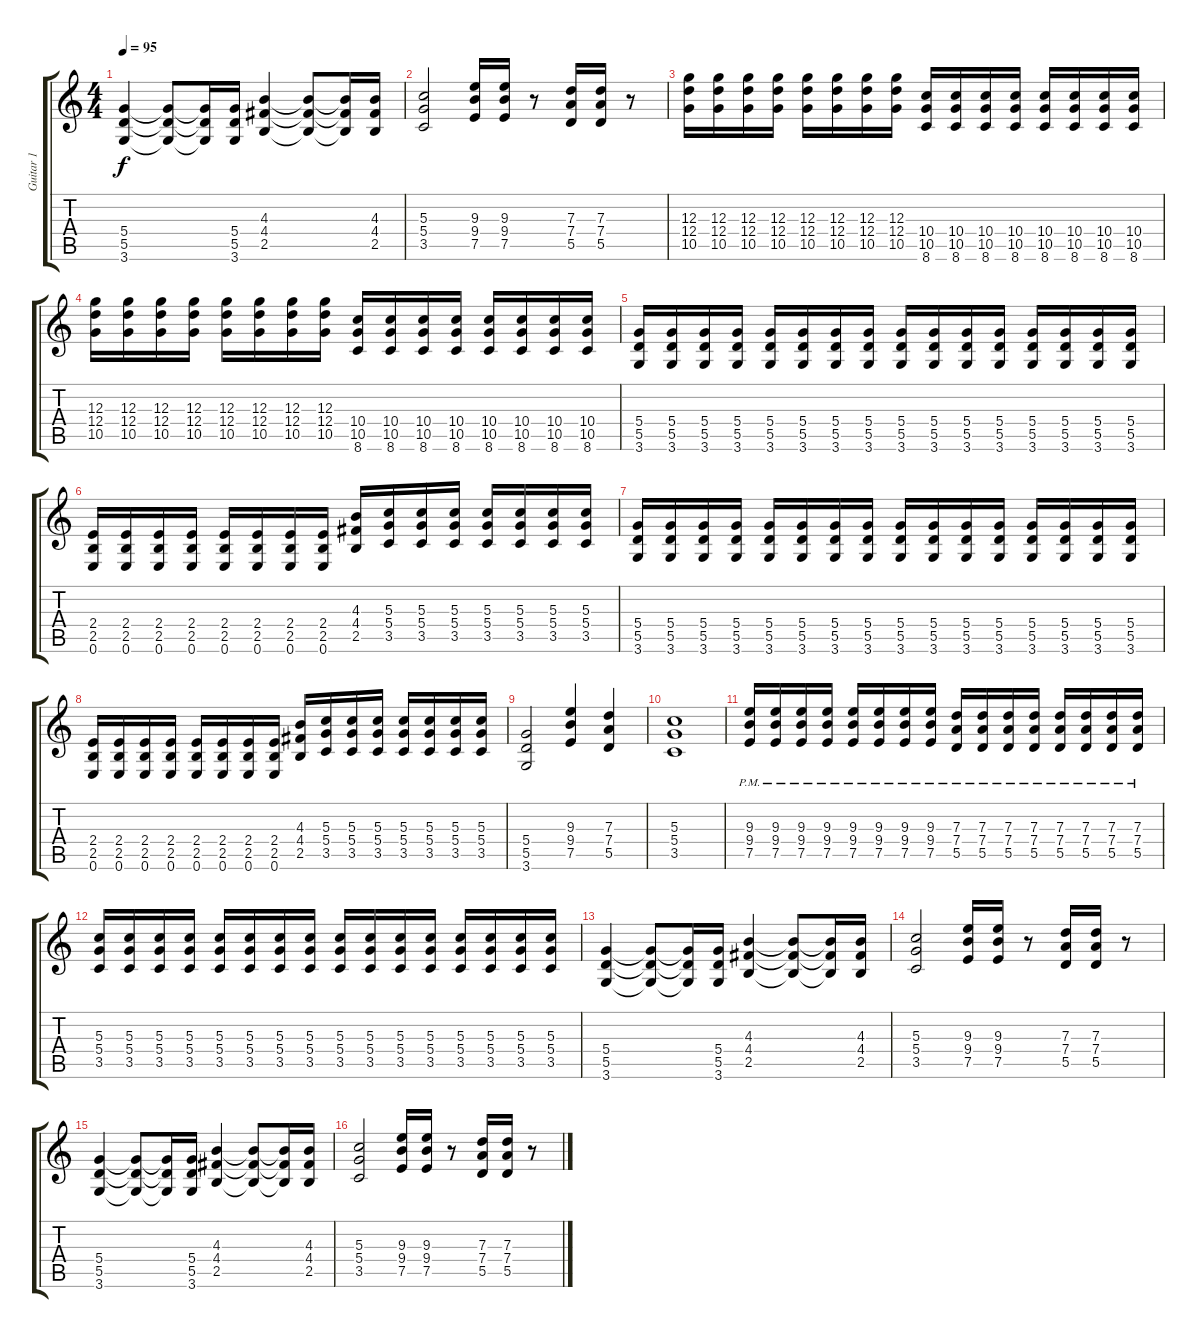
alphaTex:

\track ("Guitar 1" "Guitar 1") {instrument overdrivenguitar}
\staff {score tabs}
\tuning (E4 B3 G3 D3 A2 E2) {hide}
\ts (4 4)
\tempo 95
\clef g2
\ks c
(5.4 5.5 3.6).4{dy f} (5.4{t} 5.5{t} 3.6{t}).8 (5.4{t} 5.5{t} 3.6{t}).16 (5.4 5.5 3.6).16 (4.3 4.4 2.5).4 (4.3{t} 4.4{t} 2.5{t}).8 (4.3{t} 4.4{t} 2.5{t}).16 (4.3 4.4 2.5).16 |
(5.3 5.4 3.5).2 (9.3 9.4 7.5).16 (9.3 9.4 7.5).16 r.8 (7.3 7.4 5.5).16 (7.3 7.4 5.5).16 r.8 |
(12.3 12.4 10.5).16 (12.3 12.4 10.5).16 (12.3 12.4 10.5).16 (12.3 12.4 10.5).16 (12.3 12.4 10.5).16 (12.3 12.4 10.5).16 (12.3 12.4 10.5).16 (12.3 12.4 10.5).16 (10.4 10.5 8.6).16 (10.4 10.5 8.6).16 (10.4 10.5 8.6).16 (10.4 10.5 8.6).16 (10.4 10.5 8.6).16 (10.4 10.5 8.6).16 (10.4 10.5 8.6).16 (10.4 10.5 8.6).16 |
(12.3 12.4 10.5).16 (12.3 12.4 10.5).16 (12.3 12.4 10.5).16 (12.3 12.4 10.5).16 (12.3 12.4 10.5).16 (12.3 12.4 10.5).16 (12.3 12.4 10.5).16 (12.3 12.4 10.5).16 (10.4 10.5 8.6).16 (10.4 10.5 8.6).16 (10.4 10.5 8.6).16 (10.4 10.5 8.6).16 (10.4 10.5 8.6).16 (10.4 10.5 8.6).16 (10.4 10.5 8.6).16 (10.4 10.5 8.6).16 |
(5.4 5.5 3.6).16 (5.4 5.5 3.6).16 (5.4 5.5 3.6).16 (5.4 5.5 3.6).16 (5.4 5.5 3.6).16 (5.4 5.5 3.6).16 (5.4 5.5 3.6).16 (5.4 5.5 3.6).16 (5.4 5.5 3.6).16 (5.4 5.5 3.6).16 (5.4 5.5 3.6).16 (5.4 5.5 3.6).16 (5.4 5.5 3.6).16 (5.4 5.5 3.6).16 (5.4 5.5 3.6).16 (5.4 5.5 3.6).16 |
(2.4 2.5 0.6).16 (2.4 2.5 0.6).16 (2.4 2.5 0.6).16 (2.4 2.5 0.6).16 (2.4 2.5 0.6).16 (2.4 2.5 0.6).16 (2.4 2.5 0.6).16 (2.4 2.5 0.6).16 (4.3 4.4 2.5).16 (5.3 5.4 3.5).16 (5.3 5.4 3.5).16 (5.3 5.4 3.5).16 (5.3 5.4 3.5).16 (5.3 5.4 3.5).16 (5.3 5.4 3.5).16 (5.3 5.4 3.5).16 |
(5.4 5.5 3.6).16 (5.4 5.5 3.6).16 (5.4 5.5 3.6).16 (5.4 5.5 3.6).16 (5.4 5.5 3.6).16 (5.4 5.5 3.6).16 (5.4 5.5 3.6).16 (5.4 5.5 3.6).16 (5.4 5.5 3.6).16 (5.4 5.5 3.6).16 (5.4 5.5 3.6).16 (5.4 5.5 3.6).16 (5.4 5.5 3.6).16 (5.4 5.5 3.6).16 (5.4 5.5 3.6).16 (5.4 5.5 3.6).16 |
(2.4 2.5 0.6).16 (2.4 2.5 0.6).16 (2.4 2.5 0.6).16 (2.4 2.5 0.6).16 (2.4 2.5 0.6).16 (2.4 2.5 0.6).16 (2.4 2.5 0.6).16 (2.4 2.5 0.6).16 (4.3 4.4 2.5).16 (5.3 5.4 3.5).16 (5.3 5.4 3.5).16 (5.3 5.4 3.5).16 (5.3 5.4 3.5).16 (5.3 5.4 3.5).16 (5.3 5.4 3.5).16 (5.3 5.4 3.5).16 |
(5.4 5.5 3.6).2 (9.3 9.4 7.5).4 (7.3 7.4 5.5).4 |
(5.3 5.4 3.5).1 |
(9.3{pm} 9.4{pm} 7.5{pm}).16 (9.3{pm} 9.4{pm} 7.5{pm}).16 (9.3{pm} 9.4{pm} 7.5{pm}).16 (9.3{pm} 9.4{pm} 7.5{pm}).16 (9.3{pm} 9.4{pm} 7.5{pm}).16 (9.3{pm} 9.4{pm} 7.5{pm}).16 (9.3{pm} 9.4{pm} 7.5{pm}).16 (9.3{pm} 9.4{pm} 7.5{pm}).16 (7.3{pm} 7.4{pm} 5.5{pm}).16 (7.3{pm} 7.4{pm} 5.5{pm}).16 (7.3{pm} 7.4{pm} 5.5{pm}).16 (7.3{pm} 7.4{pm} 5.5{pm}).16 (7.3{pm} 7.4{pm} 5.5{pm}).16 (7.3{pm} 7.4{pm} 5.5{pm}).16 (7.3{pm} 7.4{pm} 5.5{pm}).16 (7.3{pm} 7.4{pm} 5.5{pm}).16 |
(5.3 5.4 3.5).16 (5.3 5.4 3.5).16 (5.3 5.4 3.5).16 (5.3 5.4 3.5).16 (5.3 5.4 3.5).16 (5.3 5.4 3.5).16 (5.3 5.4 3.5).16 (5.3 5.4 3.5).16 (5.3 5.4 3.5).16 (5.3 5.4 3.5).16 (5.3 5.4 3.5).16 (5.3 5.4 3.5).16 (5.3 5.4 3.5).16 (5.3 5.4 3.5).16 (5.3 5.4 3.5).16 (5.3 5.4 3.5).16 |
(5.4 5.5 3.6).4 (5.4{t} 5.5{t} 3.6{t}).8 (5.4{t} 5.5{t} 3.6{t}).16 (5.4 5.5 3.6).16 (4.3 4.4 2.5).4 (4.3{t} 4.4{t} 2.5{t}).8 (4.3{t} 4.4{t} 2.5{t}).16 (4.3 4.4 2.5).16 |
(5.3 5.4 3.5).2 (9.3 9.4 7.5).16 (9.3 9.4 7.5).16 r.8 (7.3 7.4 5.5).16 (7.3 7.4 5.5).16 r.8 |
(5.4 5.5 3.6).4 (5.4{t} 5.5{t} 3.6{t}).8 (5.4{t} 5.5{t} 3.6{t}).16 (5.4 5.5 3.6).16 (4.3 4.4 2.5).4 (4.3{t} 4.4{t} 2.5{t}).8 (4.3{t} 4.4{t} 2.5{t}).16 (4.3 4.4 2.5).16 |
(5.3 5.4 3.5).2 (9.3 9.4 7.5).16 (9.3 9.4 7.5).16 r.8 (7.3 7.4 5.5).16 (7.3 7.4 5.5).16 r.8
